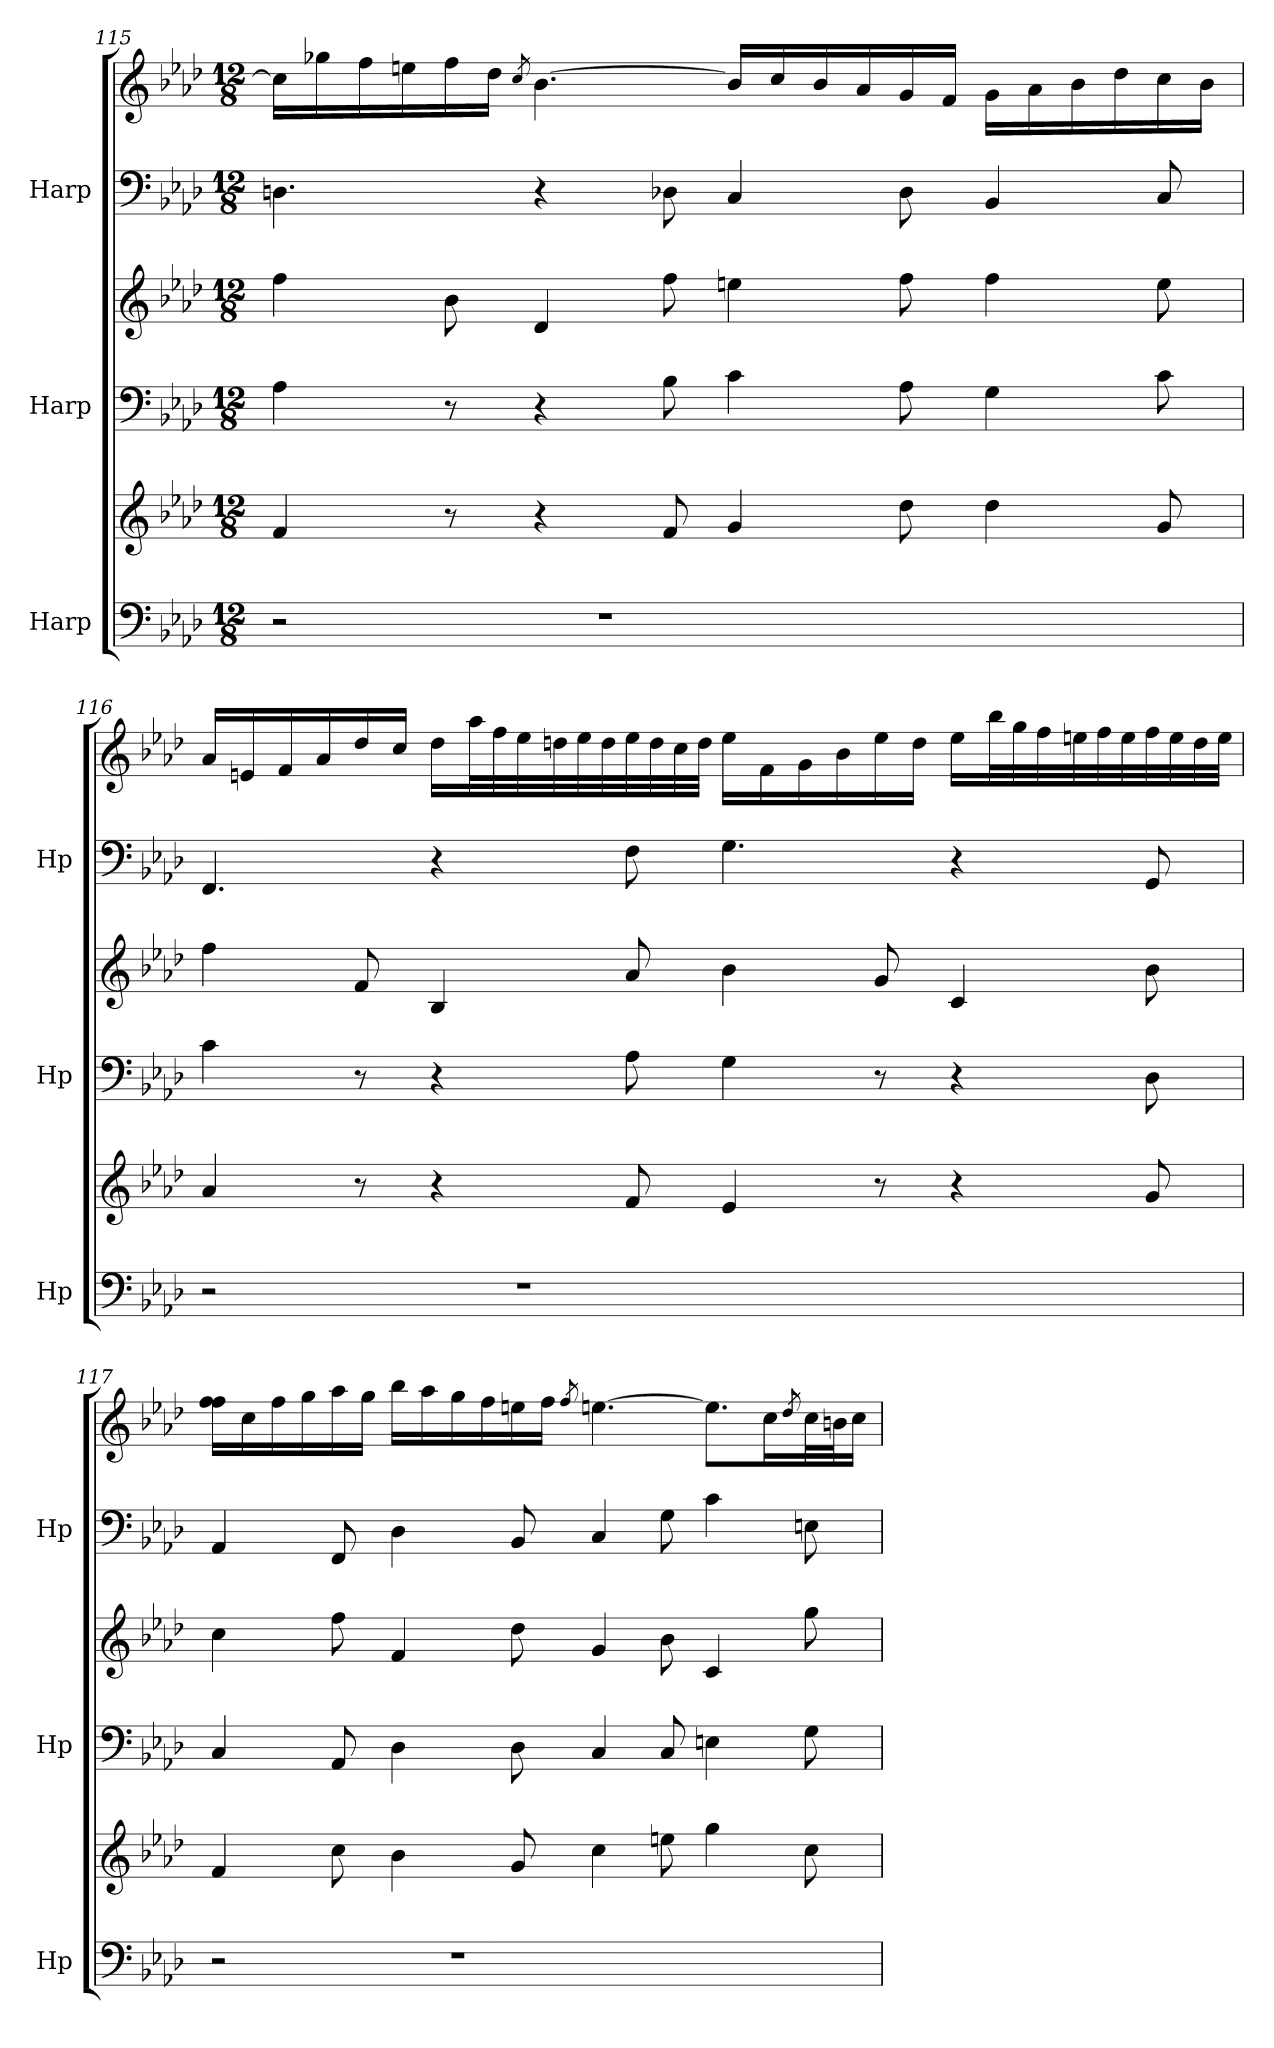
**kern	**kern	**kern	**kern	**kern	**kern
*part3	*part3	*part2	*part2	*part1	*part1
*staff6	*staff5	*staff4	*staff3	*staff2	*staff1
*I"Harp	*	*I"Harp	*	*I"Harp	*
*I'Hp	*	*I'Hp	*	*I'Hp	*
!!LO:LB:g=z
*clefF4	*clefG2	*clefF4	*clefG2	*clefF4	*clefG2
*k[b-e-a-d-]	*k[b-e-a-d-]	*k[b-e-a-d-]	*k[b-e-a-d-]	*k[b-e-a-d-]	*k[b-e-a-d-]
*M12/8	*M12/8	*M12/8	*M12/8	*M12/8	*M12/8
=115	=115	=115	=115	=115	=115
2r	4f/	4A-\	4ff\	4.Dn\	16cc\LL]
.	.	.	.	.	16gg-X\
.	.	.	.	.	16ff\
.	.	.	.	.	16een\
.	8r	8r	8b-\	.	16ff\
.	.	.	.	.	16dd-\JJ
.	.	.	.	.	8qcc/
.	4r	4r	4d-/	4r	[4.b-\
1r	.	.	.	.	.
.	8f/	8B-\	8ff\	8D-X\	.
.	4g/	4c\	4een\	4C/	16b-/LL]
.	.	.	.	.	16cc/
.	.	.	.	.	16b-/
.	.	.	.	.	16a-/
.	8dd-\	8A-\	8ff\	8D-\	16g/
.	.	.	.	.	16f/JJ
.	4dd-\	4G\	4ff\	4BB-/	16g\LL
.	.	.	.	.	16a-\
.	.	.	.	.	16b-\
.	.	.	.	.	16dd-\
.	8g/	8c\	8ee\	8C/	16cc\
.	.	.	.	.	16b-\JJ
!!LO:PB:g=z
=116	=116	=116	=116	=116	=116
2r	4a-/	4c\	4ff\	4.FF/	16a-/LL
.	.	.	.	.	16en/
.	.	.	.	.	16f/
.	.	.	.	.	16a-/
.	8r	8r	8f/	.	16dd-/
.	.	.	.	.	16cc/JJ
.	4r	4r	4B-/	4r	16dd-\LL
.	.	.	.	.	32aa-\L
.	.	.	.	.	32ff\
1r	.	.	.	.	32ee-\
.	.	.	.	.	32ddn\
.	.	.	.	.	32ee-\
.	.	.	.	.	32dd\
.	8f/	8A-\	8a-/	8F\	32ee-\
.	.	.	.	.	32dd\
.	.	.	.	.	32cc\
.	.	.	.	.	32dd\JJJ
.	4e-/	4G\	4b-\	4.G\	16ee-\LL
.	.	.	.	.	16f\
.	.	.	.	.	16g\
.	.	.	.	.	16b-\
.	8r	8r	8g/	.	16ee-\
.	.	.	.	.	16dd\JJ
.	4r	4r	4c/	4r	16ee-\LL
.	.	.	.	.	32bb-\L
.	.	.	.	.	32gg\
.	.	.	.	.	32ff\
.	.	.	.	.	32een\
.	.	.	.	.	32ff\
.	.	.	.	.	32ee\
.	8g/	8D-\	8b-\	8GG/	32ff\
.	.	.	.	.	32ee\
.	.	.	.	.	32dd\
.	.	.	.	.	32ee\JJJ
!!LO:LB:g=z
=117	=117	=117	=117	=117	=117
2r	4f/	4C/	4cc\	4AA-/	16ff\ 16ff\LL
.	.	.	.	.	16cc\
.	.	.	.	.	16ff\
.	.	.	.	.	16gg\
.	8cc\	8AA-/	8ff\	8FF/	16aa-\
.	.	.	.	.	16gg\JJ
.	4b-\	4D-\	4f/	4D-\	16bb-\LL
.	.	.	.	.	16aa-\
1r	.	.	.	.	16gg\
.	.	.	.	.	16ff\
.	8g/	8D-\	8dd-\	8BB-/	16een\
.	.	.	.	.	16ff\JJ
.	.	.	.	.	8qff/
.	4cc\	4C/	4g/	4C/	[4.een\
.	8een\	8C/	8b-\	8G\	.
.	4gg\	4En\	4c/	4c\	8.ee\L]
.	.	.	.	.	16cc\L
.	.	.	.	.	8qdd-/
.	8cc\	8G\	8gg\	8En\	32cc\L
.	.	.	.	.	32bn\J
.	.	.	.	.	16cc\JJ
=	=	=	=	=	=
*-	*-	*-	*-	*-	*-
